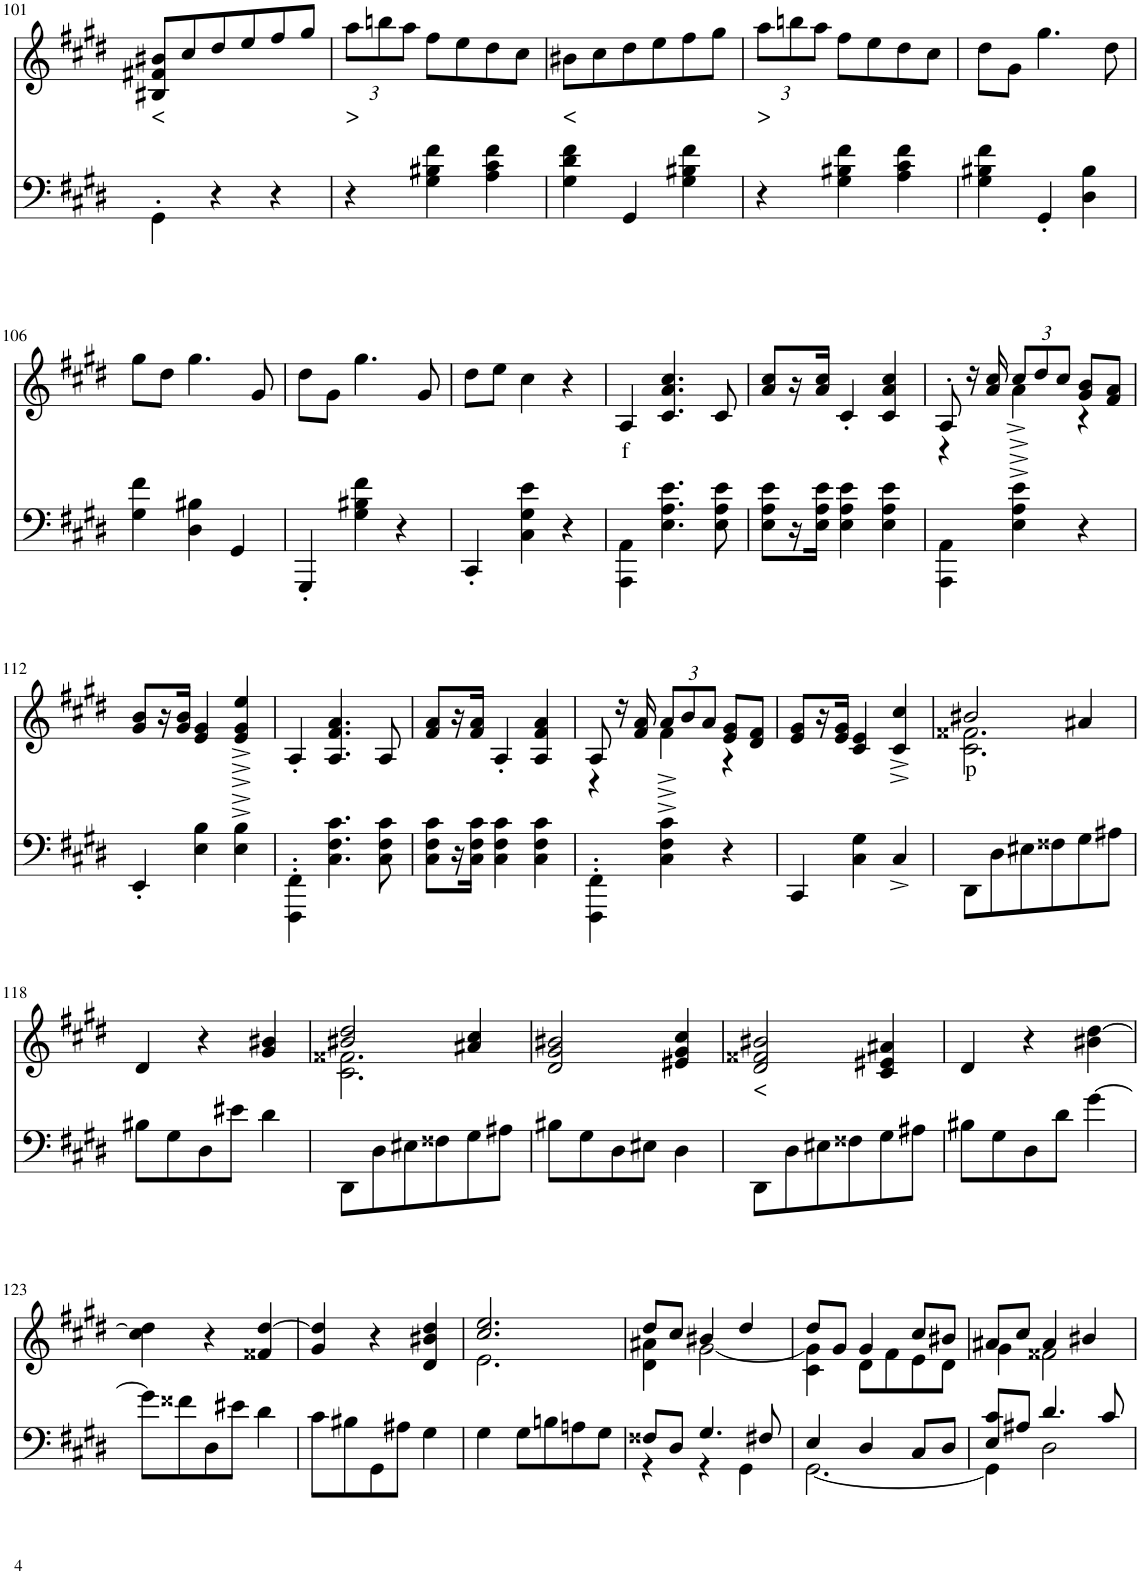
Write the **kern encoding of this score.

**kern	**kern	**text
*part2	*part1	*part1
*staff2	*staff1	*staff1
*I"piano	*I"piano	*
*I'Pno	*I'Pno	*
!!LO:PB:g=z
*clefF4	*clefG2	*
*k[f#c#g#d#]	*k[f#c#g#d#]	*
*c#:	*c#:	*
*M3/4	*M3/4	*
=101	=101	=101
!	!	!LO:LY:b
4GG#'\	8B#X/ 8f#X/ 8b#X/L	<
.	8cc#/	.
4r	8dd#/	.
.	8ee/	.
4r	8ff#/	.
.	8gg#/J	.
=102	=102	=102
*	*Xbrackettup	*
!	!	!LO:LY:b
4r	12aa\L	>
.	12bbn\	.
.	12aa\J	.
4G#\ 4B#X\ 4f#\	8ff#\L	.
.	8ee\	.
4A\ 4c#\ 4f#\	8dd#\	.
.	8cc#\J	.
=103	=103	=103
!	!	!LO:LY:b
4G#\ 4d#\ 4f#\	8b#X\L	<
.	8cc#\	.
4GG#/	8dd#\	.
.	8ee\	.
4G#\ 4B#X\ 4f#\	8ff#\	.
.	8gg#\J	.
=104	=104	=104
!	!	!LO:LY:b
4r	12aa\L	>
.	12bbn\	.
.	12aa\J	.
4G#\ 4B#X\ 4f#\	8ff#\L	.
.	8ee\	.
4A\ 4c#\ 4f#\	8dd#\	.
.	8cc#\J	.
=105	=105	=105
4G#\ 4B#X\ 4f#\	8dd#\L	.
.	8g#\J	.
4GG#'/	4.gg#\	.
4D#\ 4B#\	.	.
.	8dd#\	.
!!LO:LB:g=z
=106	=106	=106
4G#\ 4f#\	8gg#\L	.
.	8dd#\J	.
4D#\ 4B#X\	4.gg#\	.
4GG#/	.	.
.	8g#/	.
=107	=107	=107
4GGG#'/	8dd#\L	.
.	8g#\J	.
4G#\ 4B#X\ 4f#\	4.gg#\	.
4r	.	.
.	8g#/	.
=108	=108	=108
4CC#'/	8dd#\L	.
.	8ee\J	.
4C#\ 4G#\ 4e\	4cc#\	.
4r	4r	.
=109	=109	=109
!	!	!LO:LY:b
4AAA\ 4AA\	4A/	f
4.E\ 4.A\ 4.e\	4.c#/ 4.a/ 4.cc#/	.
8E\ 8A\ 8e\	8c#/	.
=110	=110	=110
8E\ 8A\ 8e\L	8a/ 8cc#/L	.
16r	16r	.
16E\ 16A\ 16e\JJ	16a/ 16cc#/JJ	.
4E\ 4A\ 4e\	4c#'/	.
4E\ 4A\ 4e\	4c#/ 4a/ 4cc#/	.
=111	=111	=111
*	*^	*
4AAA\ 4AA\	8A'/	4r	.
.	16r	.	.
.	16a/ 16cc#/	.	.
4E\^ 4A\^ 4e\^	12cc#/L	4a^\	.
.	12dd#/	.	.
.	12cc#/J	.	.
4r	8g#/ 8b/L	4r	.
.	8f#/ 8a/J	.	.
*	*v	*v	*
!!LO:LB:g=z
=112	=112	=112
4EE'/	8g#/ 8b/L	.
.	16r	.
.	16g#/ 16b/JJ	.
4E\ 4B\	4e/ 4g#/	.
4E\^ 4B\^	4e/^ 4g#/^ 4ee/^	.
=113	=113	=113
4FFF#\' 4FF#\'	4A'/	.
4.C#\ 4.F#\ 4.c#\	4.A/ 4.f#/ 4.a/	.
8C#\ 8F#\ 8c#\	8A/	.
=114	=114	=114
8C#\ 8F#\ 8c#\L	8f#/ 8a/L	.
16r	16r	.
16C#\ 16F#\ 16c#\JJ	16f#/ 16a/JJ	.
4C#\ 4F#\ 4c#\	4A'/	.
4C#\ 4F#\ 4c#\	4A/ 4f#/ 4a/	.
=115	=115	=115
*	*^	*
4FFF#\' 4FF#\'	8A/	4r	.
.	16r	.	.
.	16f#/ 16a/	.	.
4C#\^ 4F#\^ 4c#\^	12a/L	4f#\	.
.	12b/	.	.
.	12a/J	.	.
4r	8e/ 8g#/L	4r	.
.	8d#/ 8f#/J	.	.
*	*v	*v	*
=116	=116	=116
4CC#/	8e/ 8g#/L	.
.	16r	.
.	16e/ 16g#/JJ	.
4C#\ 4G#\	4c#/ 4e/	.
4C#^/	4c#/^ 4cc#/^	.
=117	=117	=117
*	*^	*
!	!	!	!LO:LY:b
8DD#\L	2b#X/	2.c#\ 2.f##X\	p
8D#\	.	.	.
8E#X\	.	.	.
8F##X\	.	.	.
8G#\	4a#X/	.	.
8A#X\J	.	.	.
*	*v	*v	*
!!LO:LB:g=z
=118	=118	=118
8B#X\L	4d#/	.
8G#\	.	.
8D#\	4r	.
8e#X\J	.	.
4d#\	4g#/ 4b#X/	.
=119	=119	=119
*	*^	*
8DD#\L	2b#X/ 2dd#/	2.c#\ 2.f##X\	.
8D#\	.	.	.
8E#X\	.	.	.
8F##X\	.	.	.
8G#\	4a#X/ 4cc#/	.	.
8A#X\J	.	.	.
*	*v	*v	*
=120	=120	=120
8B#X\L	2d#/ 2g#/ 2b#X/	.
8G#\	.	.
8D#\	.	.
8E#X\J	.	.
4D#\	4e#X/ 4g#/ 4cc#/	.
=121	=121	=121
!	!	!LO:LY:b
8DD#\L	2d#/ 2f##X/ 2b#X/	<
8D#\	.	.
8E#X\	.	.
8F##X\	.	.
8G#\	4c#/ 4e#X/ 4a#X/	.
8A#X\J	.	.
=122	=122	=122
8B#X\L	4d#/	.
8G#\	.	.
8D#\	4r	.
8d#\J	.	.
[4g#\	4b#X\ [4dd#\	.
!!LO:LB:g=z
=123	=123	=123
8g#\L]	4cc#\ 4dd#\]	.
8f##X\	.	.
8D#\	4r	.
8e#X\J	.	.
4d#\	4f##X/ [4dd#/	.
=124	=124	=124
8c#\L	4g#/ 4dd#/]	.
8B#X\	.	.
8GG#\	4r	.
8A#X\J	.	.
4G#\	4d#/ 4b#X/ 4dd#/	.
=125	=125	=125
*	*^	*
4G#\	2.cc#/ 2.ee/	2.e\	.
8G#\L	.	.	.
8Bn\	.	.	.
8An\	.	.	.
8G#\J	.	.	.
=126	=126	=126	=126
*^	*	*	*
8F##X/L	4r	8dd#/L	4d#\ 4a#X\	.
8D#/J	.	8cc#/J	.	.
4.G#/	4r	4b#X/	[2g#\	.
.	4GG#\	4dd#/	.	.
8F#X/	.	.	.	.
=127	=127	=127	=127	=127
4E/	[2.GG#\	8dd#/L	4c#\ 4g#\]	.
.	.	8g#/J	.	.
4D#/	.	4g#/	8d#\L	.
.	.	.	8f#\	.
8C#/L	.	8cc#/L	8e\	.
8D#/J	.	8b#X/J	8d#\J	.
=128	=128	=128	=128	=128
8E/ 8c#/L	4GG#\]	8a#X/L	4g#\	.
8A#X/J	.	8cc#/J	.	.
4.d#/	2D#\	4a#/	2f##X\	.
.	.	4b#X/	.	.
8c#/	.	.	.	.
*v	*v	*	*	*
*	*v	*v	*
=	=	=
*-	*-	*-
